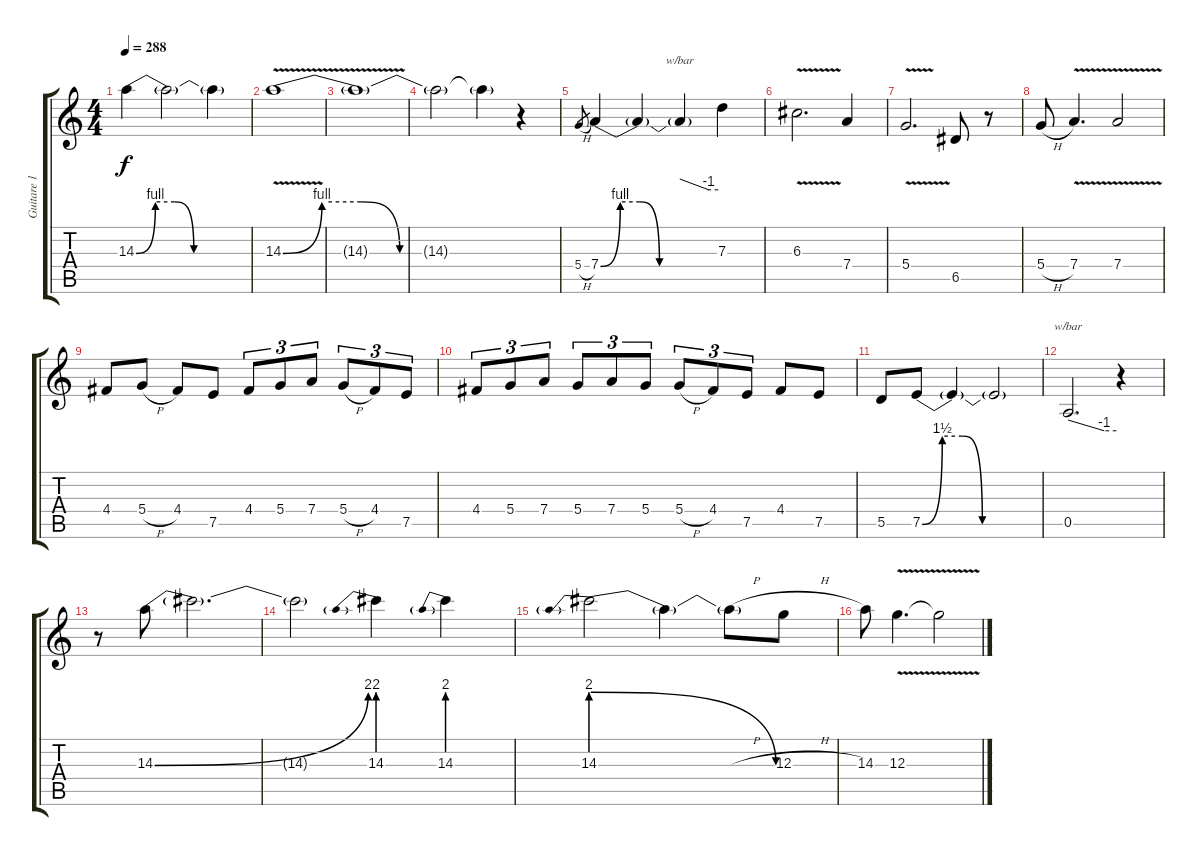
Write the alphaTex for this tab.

\track ("Guitare 1" "Guitare 1") {instrument distortionguitar}
\staff {score tabs}
\tuning (E4 B3 G3 D3 A2 E2) {hide}
\ts (4 4)
\tempo 288
\clef g2
\ks c
14.3{be (custom 0 0 10 4 20 4 30 0 60 0)}.4{dy f} 14.3{t}.2 14.3{t}.4 |
14.3{be (custom 0 0 10 4 20 4 30 0 60 0) v}.1 |
14.3{t}.1 |
14.3{t}.2 14.3{t}.4 r.4 |
5.4{h}.8{gr} 7.4{be (custom 0 0 10 4 20 4 30 0 60 0)}.4 7.4{t}.4 7.4{t}.4{tbe (custom default 0 0 45 -4 60 -4)} 7.3.4 |
6.3{v}.2{d} 7.4.4 |
5.4{v}.2{d} 6.5.8 r.8 |
5.4{h}.8 7.4{v}.4{d} 7.4{v}.2 |
4.4.8 5.4{h}.8 4.4.8 7.5.8 4.4.8{tu (3 2)} 5.4.8{tu (3 2)} 7.4.8{tu (3 2)} 5.4{h}.8{tu (3 2)} 4.4.8{tu (3 2)} 7.5.8{tu (3 2)} |
4.4.8{tu (3 2)} 5.4.8{tu (3 2)} 7.4.8{tu (3 2)} 5.4.8{tu (3 2)} 7.4.8{tu (3 2)} 5.4.8{tu (3 2)} 5.4{h}.8{tu (3 2)} 4.4.8{tu (3 2)} 7.5.8{tu (3 2)} 4.4.8 7.5.8 |
5.5.8 7.5{be (custom 0 0 10 6 20 6 30 0 60 0)}.8 7.5{t}.4 7.5{t}.2 |
0.5.2{d tbe (custom default 0 0 45 -4 60 -4)} r.4 |
r.8 14.3{be (bend 0 0 60 8)}.8 14.3{t}.2{d} |
14.3{t}.2 14.3{be (prebend 0 8 60 8)}.4 14.3{be (prebend 0 8 60 8)}.4 |
14.3{be (prebendrelease 0 8 60 0)}.2 14.3{t}.4 14.3{h t}.8 12.3{h}.8 |
14.3.8 12.3{v}.4{d} 12.3{t}.2
